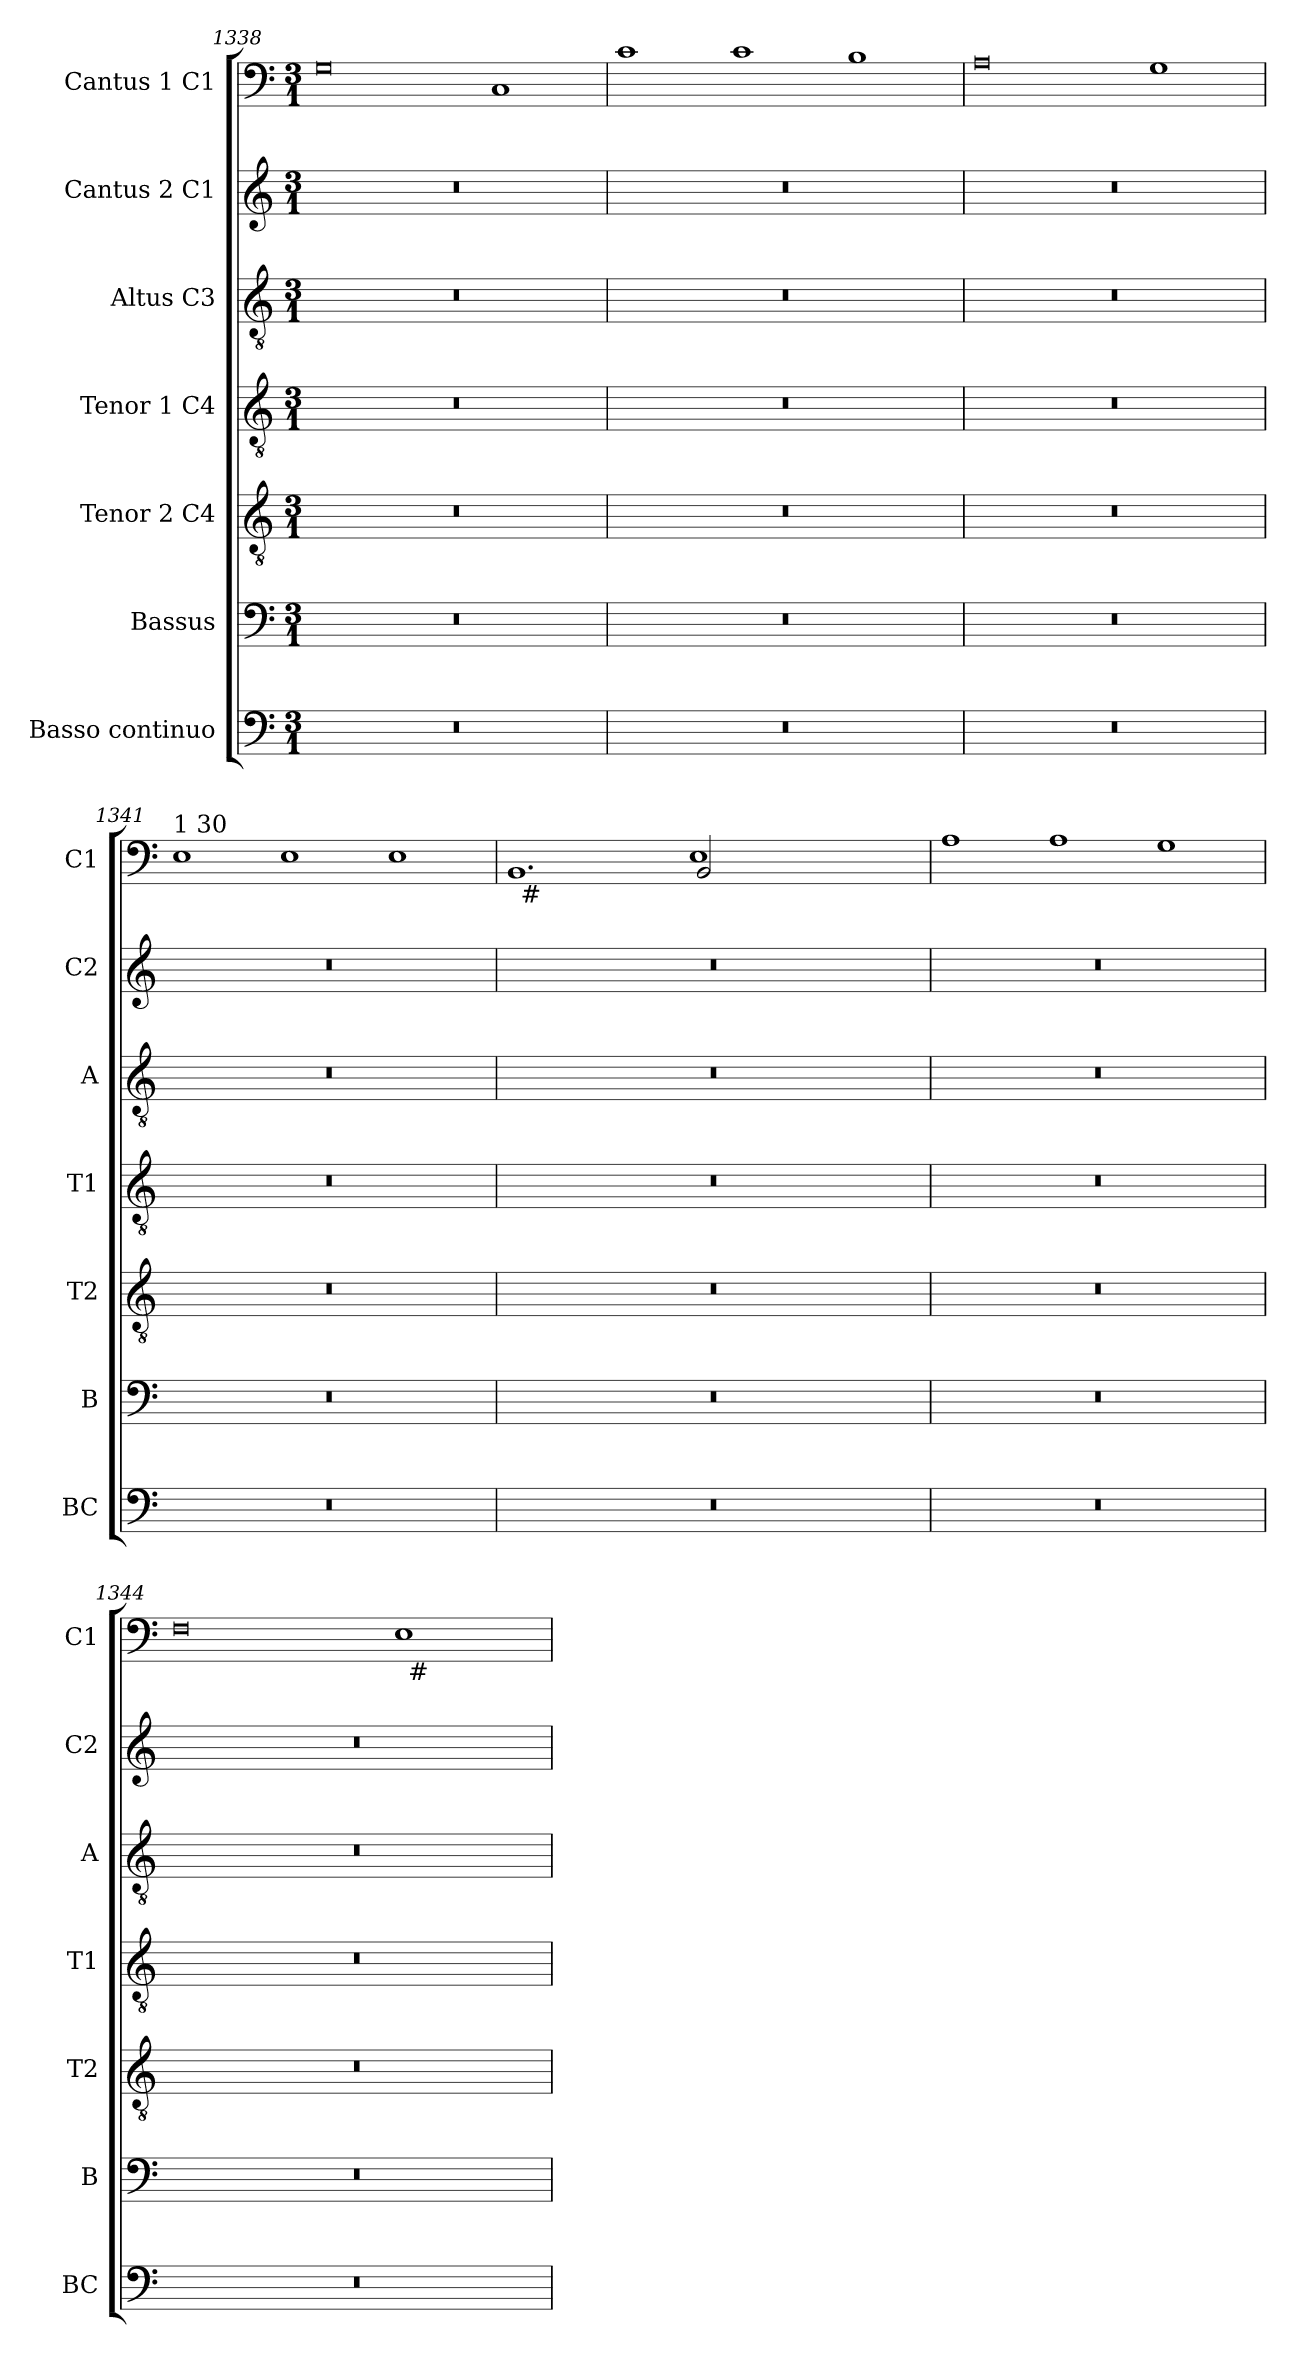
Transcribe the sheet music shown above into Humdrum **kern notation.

**kern	**kern	**kern	**kern	**kern	**kern	**kern
*part7	*part6	*part5	*part4	*part3	*part2	*part1
*staff7	*staff6	*staff5	*staff4	*staff3	*staff2	*staff1
*I"Basso continuo	*I"Bassus	*I"Tenor 2 C4	*I"Tenor 1 C4	*I"Altus C3	*I"Cantus 2 C1	*I"Cantus 1 C1
*I'BC	*I'B	*I'T2	*I'T1	*I'A	*I'C2	*I'C1
*clefF4	*clefF4	*clefGv2	*clefGv2	*clefGv2	*clefG2	*clefF4
*ITrd7c12	*	*	*	*	*	*
*k[]	*k[]	*k[]	*k[]	*k[]	*k[]	*k[]
*C:	*C:	*C:	*C:	*C:	*C:	*C:
*M3/1	*M3/1	*M3/1	*M3/1	*M3/1	*M3/1	*M3/1
=1338	=1338	=1338	=1338	=1338	=1338	=1338
0.r	0.r	0.r	0.r	0.r	0.r	0G
.	.	.	.	.	.	1C
=1339	=1339	=1339	=1339	=1339	=1339	=1339
0.r	0.r	0.r	0.r	0.r	0.r	1c
.	.	.	.	.	.	1c
.	.	.	.	.	.	1B
=1340	=1340	=1340	=1340	=1340	=1340	=1340
0.r	0.r	0.r	0.r	0.r	0.r	0A
.	.	.	.	.	.	1G
!!LO:LB:g=z
=1341	=1341	=1341	=1341	=1341	=1341	=1341
!	!	!	!	!	!	!LO:TX:a:t=1 30
0.r	0.r	0.r	0.r	0.r	0.r	1E
.	.	.	.	.	.	1E
.	.	.	.	.	.	1E
=1342	=1342	=1342	=1342	=1342	=1342	=1342
*	*	*	*	*	*	*^
*	*	*	*	*	*	*	*^
0.r	0.r	0.r	0.r	0.r	0.r	1.BB	1.ryy	32ryy
!	!	!	!	!	!	!	!	!LO:TX:b:t=#
.	.	.	.	.	.	.	.	1ryy
.	.	.	.	.	.	.	.	1ryy
.	.	.	.	.	.	2BB/	1E	.
.	.	.	.	.	.	2ryy	.	.
.	.	.	.	.	.	.	.	2ryy
.	.	.	.	.	.	2ryy	2ryy	.
.	.	.	.	.	.	.	.	4...ryy
*	*	*	*	*	*	*v	*v	*v
=1343	=1343	=1343	=1343	=1343	=1343	=1343
0.r	0.r	0.r	0.r	0.r	0.r	1A
.	.	.	.	.	.	1A
.	.	.	.	.	.	1G
=1344	=1344	=1344	=1344	=1344	=1344	=1344
*	*	*	*	*	*	*^
0.r	0.r	0.r	0.r	0.r	0.r	0F	1ryy
.	.	.	.	.	.	.	1ryy
.	.	.	.	.	.	1E	32ryy
!	!	!	!	!	!	!	!LO:TX:b:t=#
.	.	.	.	.	.	.	2ryy
.	.	.	.	.	.	.	4...ryy
*	*	*	*	*	*	*v	*v
=	=	=	=	=	=	=
*-	*-	*-	*-	*-	*-	*-
